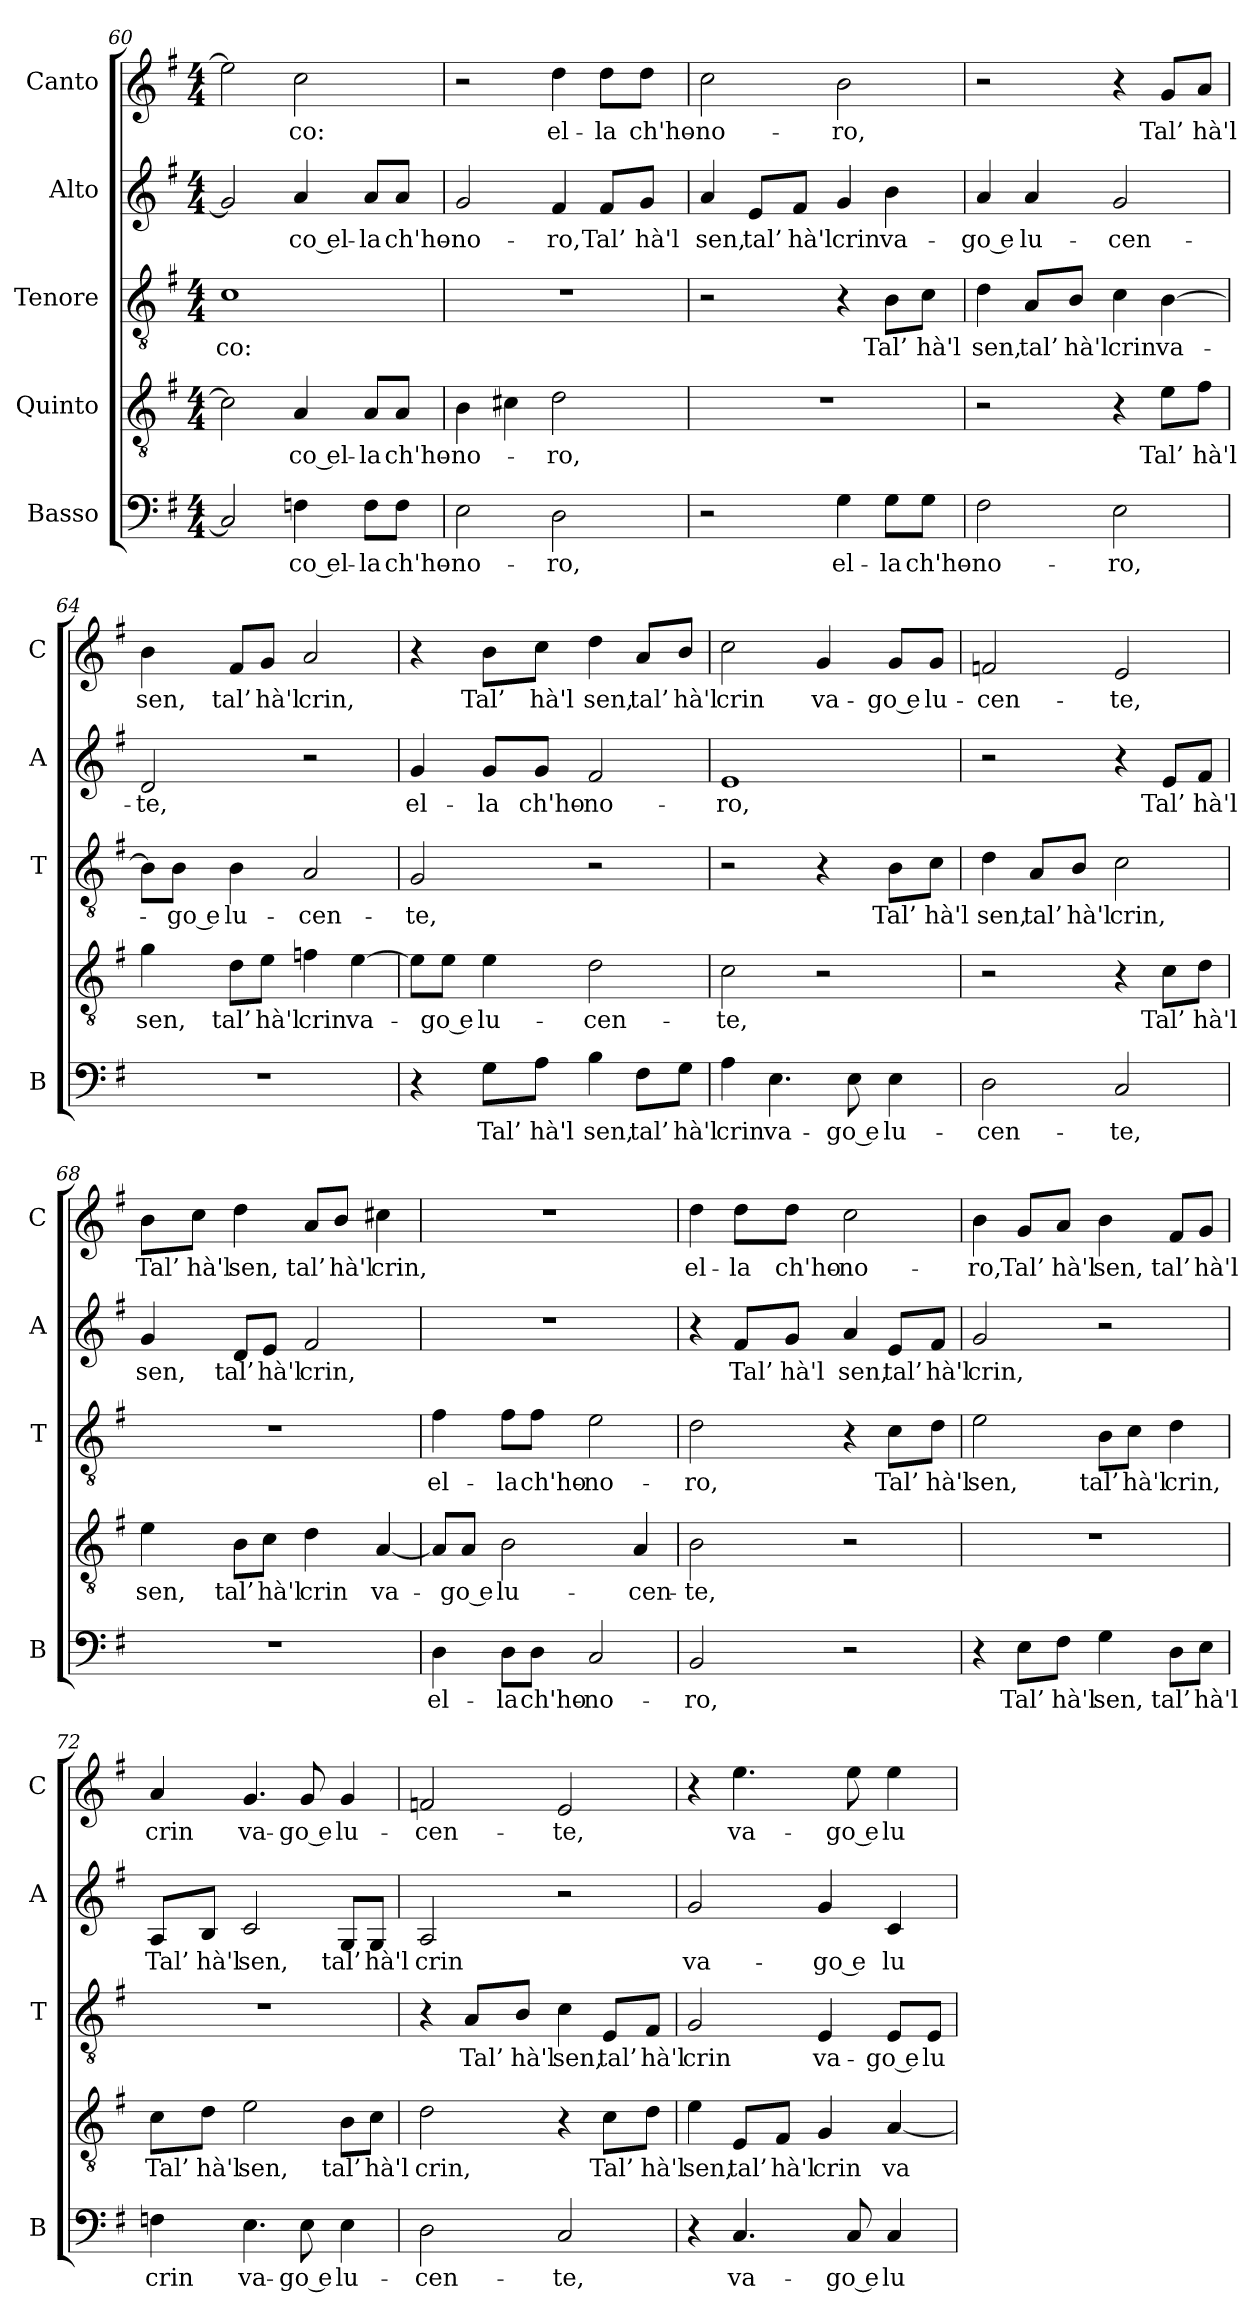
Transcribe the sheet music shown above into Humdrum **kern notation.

**kern	**text	**kern	**text	**kern	**text	**kern	**text	**kern	**text
*part5	*part5	*part4	*part4	*part3	*part3	*part2	*part2	*part1	*part1
*staff5	*staff5	*staff4	*staff4	*staff3	*staff3	*staff2	*staff2	*staff1	*staff1
*I"Basso	*	*I"Quinto	*	*I"Tenore	*	*I"Alto	*	*I"Canto	*
*I'B	*	*	*	*I'T	*	*I'A	*	*I'C	*
*clefF4	*	*clefGv2	*	*clefGv2	*	*clefG2	*	*clefG2	*
*k[f#]	*	*k[f#]	*	*k[f#]	*	*k[f#]	*	*k[f#]	*
*G:	*	*G:	*	*G:	*	*G:	*	*G:	*
*M4/4	*	*M4/4	*	*M4/4	*	*M4/4	*	*M4/4	*
=60	=60	=60	=60	=60	=60	=60	=60	=60	=60
!	!	!	!	!	!LO:LY:b	!	!	!	!
2C/]	.	2c\]	.	1c	-co:	2g/]	.	2ee\]	.
!	!LO:LY:b	!	!LO:LY:b	!	!	!	!LO:LY:b	!	!LO:LY:b
4Fn\	-co el-	4A/	-co el-	.	.	4a/	-co el-	2cc\	-co:
!	!LO:LY:b	!	!LO:LY:b	!	!	!	!LO:LY:b	!	!
8F\L	-la	8A/L	-la	.	.	8a/L	-la	.	.
!	!LO:LY:b	!	!LO:LY:b	!	!	!	!LO:LY:b	!	!
8F\J	ch'ho-	8A/J	ch'ho-	.	.	8a/J	ch'ho-	.	.
!!LO:LB:g=z
=61	=61	=61	=61	=61	=61	=61	=61	=61	=61
!	!LO:LY:b	!	!LO:LY:b	!	!	!	!LO:LY:b	!	!
2E\	-no-	4B\	-no-	1r	.	2g/	-no-	2r	.
.	.	4c#X\	.	.	.	.	.	.	.
!	!LO:LY:b	!	!LO:LY:b	!	!	!	!LO:LY:b	!	!LO:LY:b
2D\	-ro,	2d\	-ro,	.	.	4f#/	-ro,	4dd\	el-
!	!	!	!	!	!	!	!LO:LY:b	!	!LO:LY:b
.	.	.	.	.	.	8f#/L	Tal’	8dd\L	-la
!	!	!	!	!	!	!	!LO:LY:b	!	!LO:LY:b
.	.	.	.	.	.	8g/J	hà'l	8dd\J	ch'ho-
=62	=62	=62	=62	=62	=62	=62	=62	=62	=62
!	!	!	!	!	!	!	!LO:LY:b	!	!LO:LY:b
2r	.	1r	.	2r	.	4a/	sen,	2cc\	-no-
!	!	!	!	!	!	!	!LO:LY:b	!	!
.	.	.	.	.	.	8e/L	tal’	.	.
!	!	!	!	!	!	!	!LO:LY:b	!	!
.	.	.	.	.	.	8f#/J	hà'l	.	.
!	!LO:LY:b	!	!	!	!	!	!LO:LY:b	!	!LO:LY:b
4G\	el-	.	.	4r	.	4g/	crin	2b\	-ro,
!	!LO:LY:b	!	!	!	!LO:LY:b	!	!LO:LY:b	!	!
8G\L	-la	.	.	8B\L	Tal’	4b\	va-	.	.
!	!LO:LY:b	!	!	!	!LO:LY:b	!	!	!	!
8G\J	ch'ho-	.	.	8c\J	hà'l	.	.	.	.
=63	=63	=63	=63	=63	=63	=63	=63	=63	=63
!	!LO:LY:b	!	!	!	!LO:LY:b	!	!LO:LY:b	!	!
2F#\	-no-	2r	.	4d\	sen,	4a/	-go e	2r	.
!	!	!	!	!	!LO:LY:b	!	!LO:LY:b	!	!
.	.	.	.	8A/L	tal’	4a/	lu-	.	.
!	!	!	!	!	!LO:LY:b	!	!	!	!
.	.	.	.	8B/J	hà'l	.	.	.	.
!	!LO:LY:b	!	!	!	!LO:LY:b	!	!LO:LY:b	!	!
2E\	-ro,	4r	.	4c\	crin	2g/	-cen-	4r	.
!	!	!	!LO:LY:b	!	!LO:LY:b	!	!	!	!LO:LY:b
.	.	8e\L	Tal’	[4B\	va-	.	.	8g/L	Tal’
!	!	!	!LO:LY:b	!	!	!	!	!	!LO:LY:b
.	.	8f#\J	hà'l	.	.	.	.	8a/J	hà'l
=64	=64	=64	=64	=64	=64	=64	=64	=64	=64
!	!	!	!LO:LY:b	!	!	!	!LO:LY:b	!	!LO:LY:b
1r	.	4g\	sen,	8B\L]	.	2d/	-te,	4b\	sen,
!	!	!	!	!	!LO:LY:b	!	!	!	!
.	.	.	.	8B\J	-go e	.	.	.	.
!	!	!	!LO:LY:b	!	!LO:LY:b	!	!	!	!LO:LY:b
.	.	8d\L	tal’	4B\	lu-	.	.	8f#/L	tal’
!	!	!	!LO:LY:b	!	!	!	!	!	!LO:LY:b
.	.	8e\J	hà'l	.	.	.	.	8g/J	hà'l
!	!	!	!LO:LY:b	!	!LO:LY:b	!	!	!	!LO:LY:b
.	.	4fn\	crin	2A/	-cen-	2r	.	2a/	crin,
!	!	!	!LO:LY:b	!	!	!	!	!	!
.	.	[4e\	va-	.	.	.	.	.	.
=65	=65	=65	=65	=65	=65	=65	=65	=65	=65
!	!	!	!	!	!LO:LY:b	!	!LO:LY:b	!	!
4r	.	8e\L]	.	2G/	-te,	4g/	el-	4r	.
!	!	!	!LO:LY:b	!	!	!	!	!	!
.	.	8e\J	-go e	.	.	.	.	.	.
!	!LO:LY:b	!	!LO:LY:b	!	!	!	!LO:LY:b	!	!LO:LY:b
8G\L	Tal’	4e\	lu-	.	.	8g/L	-la	8b\L	Tal’
!	!LO:LY:b	!	!	!	!	!	!LO:LY:b	!	!LO:LY:b
8A\J	hà'l	.	.	.	.	8g/J	ch'ho-	8cc\J	hà'l
!	!LO:LY:b	!	!LO:LY:b	!	!	!	!LO:LY:b	!	!LO:LY:b
4B\	sen,	2d\	-cen-	2r	.	2f#/	-no-	4dd\	sen,
!	!LO:LY:b	!	!	!	!	!	!	!	!LO:LY:b
8F#\L	tal’	.	.	.	.	.	.	8a/L	tal’
!	!LO:LY:b	!	!	!	!	!	!	!	!LO:LY:b
8G\J	hà'l	.	.	.	.	.	.	8b/J	hà'l
!!LO:LB:g=z
=66	=66	=66	=66	=66	=66	=66	=66	=66	=66
!	!LO:LY:b	!	!LO:LY:b	!	!	!	!LO:LY:b	!	!LO:LY:b
4A\	crin	2c\	-te,	2r	.	1e	-ro,	2cc\	crin
!	!LO:LY:b	!	!	!	!	!	!	!	!
4.E\	va-	.	.	.	.	.	.	.	.
!	!	!	!	!	!	!	!	!	!LO:LY:b
.	.	2r	.	4r	.	.	.	4g/	va-
!	!LO:LY:b	!	!	!	!	!	!	!	!
8E\	-go e	.	.	.	.	.	.	.	.
!	!LO:LY:b	!	!	!	!LO:LY:b	!	!	!	!LO:LY:b
4E\	lu-	.	.	8B\L	Tal’	.	.	8g/L	-go e
!	!	!	!	!	!LO:LY:b	!	!	!	!LO:LY:b
.	.	.	.	8c\J	hà'l	.	.	8g/J	lu-
=67	=67	=67	=67	=67	=67	=67	=67	=67	=67
!	!LO:LY:b	!	!	!	!LO:LY:b	!	!	!	!LO:LY:b
2D\	-cen-	2r	.	4d\	sen,	2r	.	2fn/	-cen-
!	!	!	!	!	!LO:LY:b	!	!	!	!
.	.	.	.	8A/L	tal’	.	.	.	.
!	!	!	!	!	!LO:LY:b	!	!	!	!
.	.	.	.	8B/J	hà'l	.	.	.	.
!	!LO:LY:b	!	!	!	!LO:LY:b	!	!	!	!LO:LY:b
2C/	-te,	4r	.	2c\	crin,	4r	.	2e/	-te,
!	!	!	!LO:LY:b	!	!	!	!LO:LY:b	!	!
.	.	8c\L	Tal’	.	.	8e/L	Tal’	.	.
!	!	!	!LO:LY:b	!	!	!	!LO:LY:b	!	!
.	.	8d\J	hà'l	.	.	8f#/J	hà'l	.	.
=68	=68	=68	=68	=68	=68	=68	=68	=68	=68
!	!	!	!LO:LY:b	!	!	!	!LO:LY:b	!	!LO:LY:b
1r	.	4e\	sen,	1r	.	4g/	sen,	8b\L	Tal’
!	!	!	!	!	!	!	!	!	!LO:LY:b
.	.	.	.	.	.	.	.	8cc\J	hà'l
!	!	!	!LO:LY:b	!	!	!	!LO:LY:b	!	!LO:LY:b
.	.	8B\L	tal’	.	.	8d/L	tal’	4dd\	sen,
!	!	!	!LO:LY:b	!	!	!	!LO:LY:b	!	!
.	.	8c\J	hà'l	.	.	8e/J	hà'l	.	.
!	!	!	!LO:LY:b	!	!	!	!LO:LY:b	!	!LO:LY:b
.	.	4d\	crin	.	.	2f#/	crin,	8a/L	tal’
!	!	!	!	!	!	!	!	!	!LO:LY:b
.	.	.	.	.	.	.	.	8b/J	hà'l
!	!	!	!LO:LY:b	!	!	!	!	!	!LO:LY:b
.	.	[4A/	va-	.	.	.	.	4cc#X\	crin,
=69	=69	=69	=69	=69	=69	=69	=69	=69	=69
!	!LO:LY:b	!	!	!	!LO:LY:b	!	!	!	!
4D\	el-	8A/L]	.	4f#\	el-	1r	.	1r	.
!	!	!	!LO:LY:b	!	!	!	!	!	!
.	.	8A/J	-go e	.	.	.	.	.	.
!	!LO:LY:b	!	!LO:LY:b	!	!LO:LY:b	!	!	!	!
8D\L	-la	2B\	lu-	8f#\L	-la	.	.	.	.
!	!LO:LY:b	!	!	!	!LO:LY:b	!	!	!	!
8D\J	ch'ho-	.	.	8f#\J	ch'ho-	.	.	.	.
!	!LO:LY:b	!	!	!	!LO:LY:b	!	!	!	!
2C/	-no-	.	.	2e\	-no-	.	.	.	.
!	!	!	!LO:LY:b	!	!	!	!	!	!
.	.	4A/	-cen-	.	.	.	.	.	.
=70	=70	=70	=70	=70	=70	=70	=70	=70	=70
!	!LO:LY:b	!	!LO:LY:b	!	!LO:LY:b	!	!	!	!LO:LY:b
2BB/	-ro,	2B\	-te,	2d\	-ro,	4r	.	4dd\	el-
!	!	!	!	!	!	!	!LO:LY:b	!	!LO:LY:b
.	.	.	.	.	.	8f#/L	Tal’	8dd\L	-la
!	!	!	!	!	!	!	!LO:LY:b	!	!LO:LY:b
.	.	.	.	.	.	8g/J	hà'l	8dd\J	ch'ho-
!	!	!	!	!	!	!	!LO:LY:b	!	!LO:LY:b
2r	.	2r	.	4r	.	4a/	sen,	2cc\	-no-
!	!	!	!	!	!LO:LY:b	!	!LO:LY:b	!	!
.	.	.	.	8c\L	Tal’	8e/L	tal’	.	.
!	!	!	!	!	!LO:LY:b	!	!LO:LY:b	!	!
.	.	.	.	8d\J	hà'l	8f#/J	hà'l	.	.
=71	=71	=71	=71	=71	=71	=71	=71	=71	=71
!	!	!	!	!	!LO:LY:b	!	!LO:LY:b	!	!LO:LY:b
4r	.	1r	.	2e\	sen,	2g/	crin,	4b\	-ro,
!	!LO:LY:b	!	!	!	!	!	!	!	!LO:LY:b
8E\L	Tal’	.	.	.	.	.	.	8g/L	Tal’
!	!LO:LY:b	!	!	!	!	!	!	!	!LO:LY:b
8F#\J	hà'l	.	.	.	.	.	.	8a/J	hà'l
!	!LO:LY:b	!	!	!	!LO:LY:b	!	!	!	!LO:LY:b
4G\	sen,	.	.	8B\L	tal’	2r	.	4b\	sen,
!	!	!	!	!	!LO:LY:b	!	!	!	!
.	.	.	.	8c\J	hà'l	.	.	.	.
!	!LO:LY:b	!	!	!	!LO:LY:b	!	!	!	!LO:LY:b
8D\L	tal’	.	.	4d\	crin,	.	.	8f#/L	tal’
!	!LO:LY:b	!	!	!	!	!	!	!	!LO:LY:b
8E\J	hà'l	.	.	.	.	.	.	8g/J	hà'l
!!LO:PB:g=z
=72	=72	=72	=72	=72	=72	=72	=72	=72	=72
!	!LO:LY:b	!	!LO:LY:b	!	!	!	!LO:LY:b	!	!LO:LY:b
4Fn\	crin	8c\L	Tal’	1r	.	8A/L	Tal’	4a/	crin
!	!	!	!LO:LY:b	!	!	!	!LO:LY:b	!	!
.	.	8d\J	hà'l	.	.	8B/J	hà'l	.	.
!	!LO:LY:b	!	!LO:LY:b	!	!	!	!LO:LY:b	!	!LO:LY:b
4.E\	va-	2e\	sen,	.	.	2c/	sen,	4.g/	va-
!	!LO:LY:b	!	!	!	!	!	!	!	!LO:LY:b
8E\	-go e	.	.	.	.	.	.	8g/	-go e
!	!LO:LY:b	!	!LO:LY:b	!	!	!	!LO:LY:b	!	!LO:LY:b
4E\	lu-	8B\L	tal’	.	.	8G/L	tal’	4g/	lu-
!	!	!	!LO:LY:b	!	!	!	!LO:LY:b	!	!
.	.	8c\J	hà'l	.	.	8G/J	hà'l	.	.
=73	=73	=73	=73	=73	=73	=73	=73	=73	=73
!	!LO:LY:b	!	!LO:LY:b	!	!	!	!LO:LY:b	!	!LO:LY:b
2D\	-cen-	2d\	crin,	4r	.	2A/	crin	2fn/	-cen-
!	!	!	!	!	!LO:LY:b	!	!	!	!
.	.	.	.	8A/L	Tal’	.	.	.	.
!	!	!	!	!	!LO:LY:b	!	!	!	!
.	.	.	.	8B/J	hà'l	.	.	.	.
!	!LO:LY:b	!	!	!	!LO:LY:b	!	!	!	!LO:LY:b
2C/	-te,	4r	.	4c\	sen,	2r	.	2e/	-te,
!	!	!	!LO:LY:b	!	!LO:LY:b	!	!	!	!
.	.	8c\L	Tal’	8E/L	tal’	.	.	.	.
!	!	!	!LO:LY:b	!	!LO:LY:b	!	!	!	!
.	.	8d\J	hà'l	8F#/J	hà'l	.	.	.	.
=74	=74	=74	=74	=74	=74	=74	=74	=74	=74
!	!	!	!LO:LY:b	!	!LO:LY:b	!	!LO:LY:b	!	!
4r	.	4e\	sen,	2G/	crin	2g/	va-	4r	.
!	!LO:LY:b	!	!LO:LY:b	!	!	!	!	!	!LO:LY:b
4.C/	va-	8E/L	tal’	.	.	.	.	4.ee\	va-
!	!	!	!LO:LY:b	!	!	!	!	!	!
.	.	8F#/J	hà'l	.	.	.	.	.	.
!	!	!	!LO:LY:b	!	!LO:LY:b	!	!LO:LY:b	!	!
.	.	4G/	crin	4E/	va-	4g/	-go e	.	.
!	!LO:LY:b	!	!	!	!	!	!	!	!LO:LY:b
8C/	-go e	.	.	.	.	.	.	8ee\	-go e
!	!LO:LY:b	!	!LO:LY:b	!	!LO:LY:b	!	!LO:LY:b	!	!LO:LY:b
4C/	lu-	[4A/	va-	8E/L	-go e	4c/	lu-	4ee\	lu-
!	!	!	!	!	!LO:LY:b	!	!	!	!
.	.	.	.	8E/J	lu-	.	.	.	.
=	=	=	=	=	=	=	=	=	=
*-	*-	*-	*-	*-	*-	*-	*-	*-	*-
